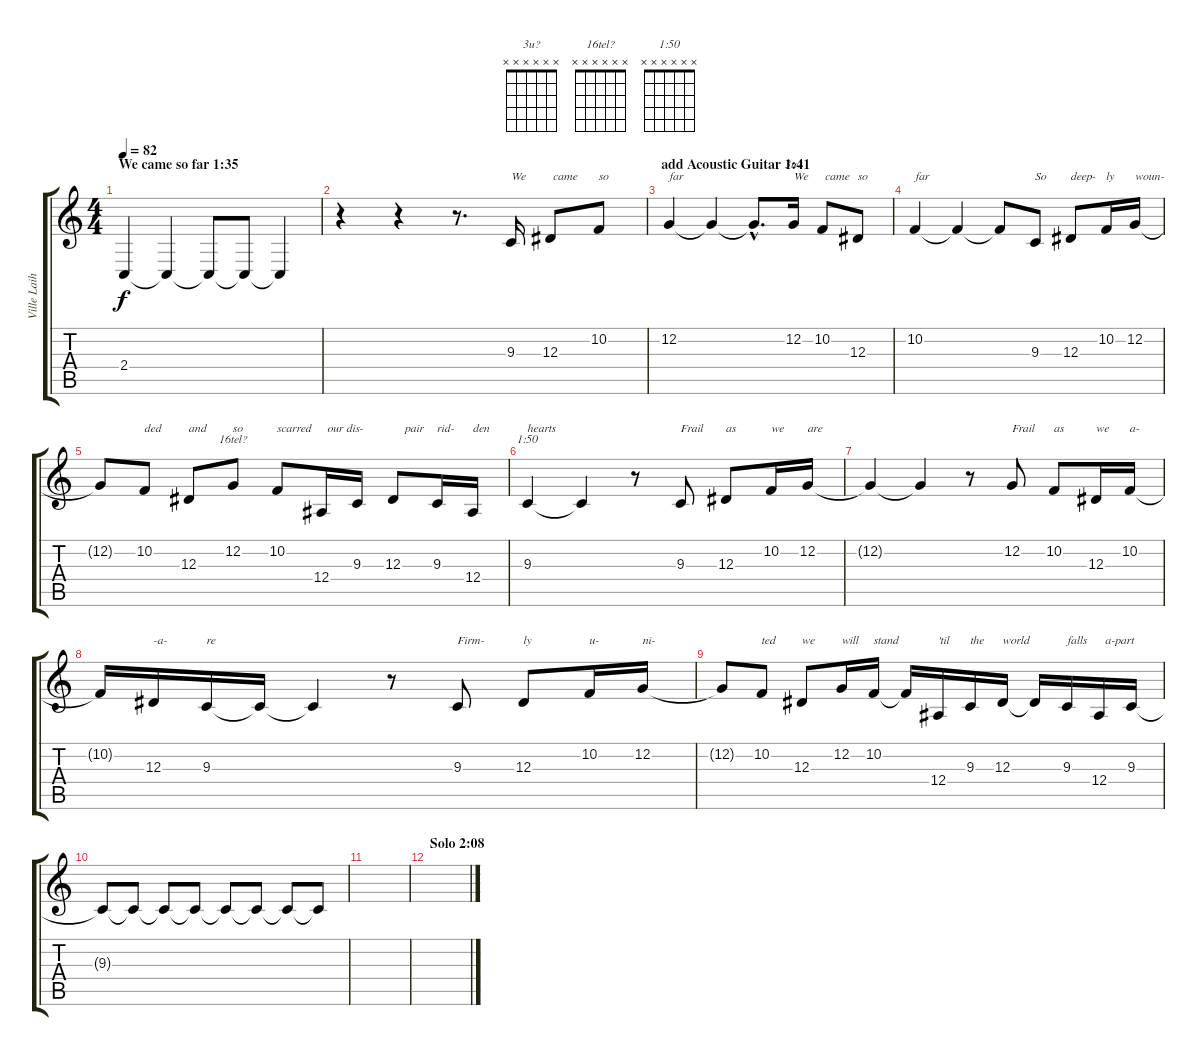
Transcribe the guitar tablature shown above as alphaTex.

\track ("Ville Laihiala (Voice)" "Ville Laih") {instrument oboe}
\staff {score tabs}
\tuning (C4 G3 Eb3 Bb2 F2 C2) {hide}
\chord ("3u? " x x x x x x)
\chord ("16tel?" x x x x x x)
\chord ("1:50" x x x x x x)
\ts (4 4)
\section ("" "We came so far 1:35")
\tempo 82
\clef g2
\ks c
2.4{t}.4{dy f} 2.4{t}.4 2.4{t}.8 2.4{t}.8 2.4{t}.4 |
r.4 r.4 r.8{d} 9.3.16{txt "We"} 12.3.8{txt " came"} 10.2.8{txt "so"} |
\section ("" "add Acoustic Guitar 1:41")
12.2.4{txt "far"} 12.2{t}.4 12.2{hac t}.8{d} 12.2.16{ch "3u? " txt "We"} 10.2.8{txt " came"} 12.3.8{txt "so"} |
10.2.4{txt "far"} 10.2{t}.4 10.2{t}.8 9.3.8{txt "So"} 12.3.8{txt "deep-"} 10.2.16{txt "ly"} 12.2.16{txt "woun-"} |
12.2{t}.8 10.2.8{txt "ded"} 12.3.8{txt "and"} 12.2.8{ch "16tel?" txt "so"} 10.2.8{txt "scarred"} 12.4.16{txt "  our dis-"} 9.3.16 12.3.8{txt "    pair"} 9.3.16{txt "rid-"} 12.4.16{txt "den"} |
9.3.4{ch "1:50" txt "hearts"} 9.3{t}.4 r.8 9.3.8{txt "Frail"} 12.3.8{txt "as"} 10.2.16{txt "we"} 12.2.16{txt "are"} |
12.2{t}.4 12.2{t}.4 r.8 12.2.8{txt "Frail"} 10.2.8{txt "as"} 12.3.16{txt "we"} 10.2.16{txt "a-"} |
10.2{t}.16 12.3.16{txt "-a-"} 9.3.16{txt "re"} 9.3{t}.16 9.3{t}.4 r.8 9.3.8{txt "Firm-"} 12.3.8{txt "ly"} 10.2.16{txt "u-"} 12.2.16{txt "ni-"} |
12.2{t}.8 10.2.8{txt "ted"} 12.3.8{txt "we"} 12.2.16{txt "will"} 10.2.16{txt "stand"} 10.2{t}.16 12.4.16{txt "'til"} 9.3.16{txt "the"} 12.3.16{txt "world"} 12.3{t}.16 9.3.16{txt "falls"} 12.4.16{txt "  a-part"} 9.3.16 |
9.3{t}.8 9.3{t}.8 9.3{t}.8 9.3{t}.8 9.3{t}.8 9.3{t}.8 9.3{t}.8 9.3{t}.8 |
|
\section ("" "Solo 2:08")
